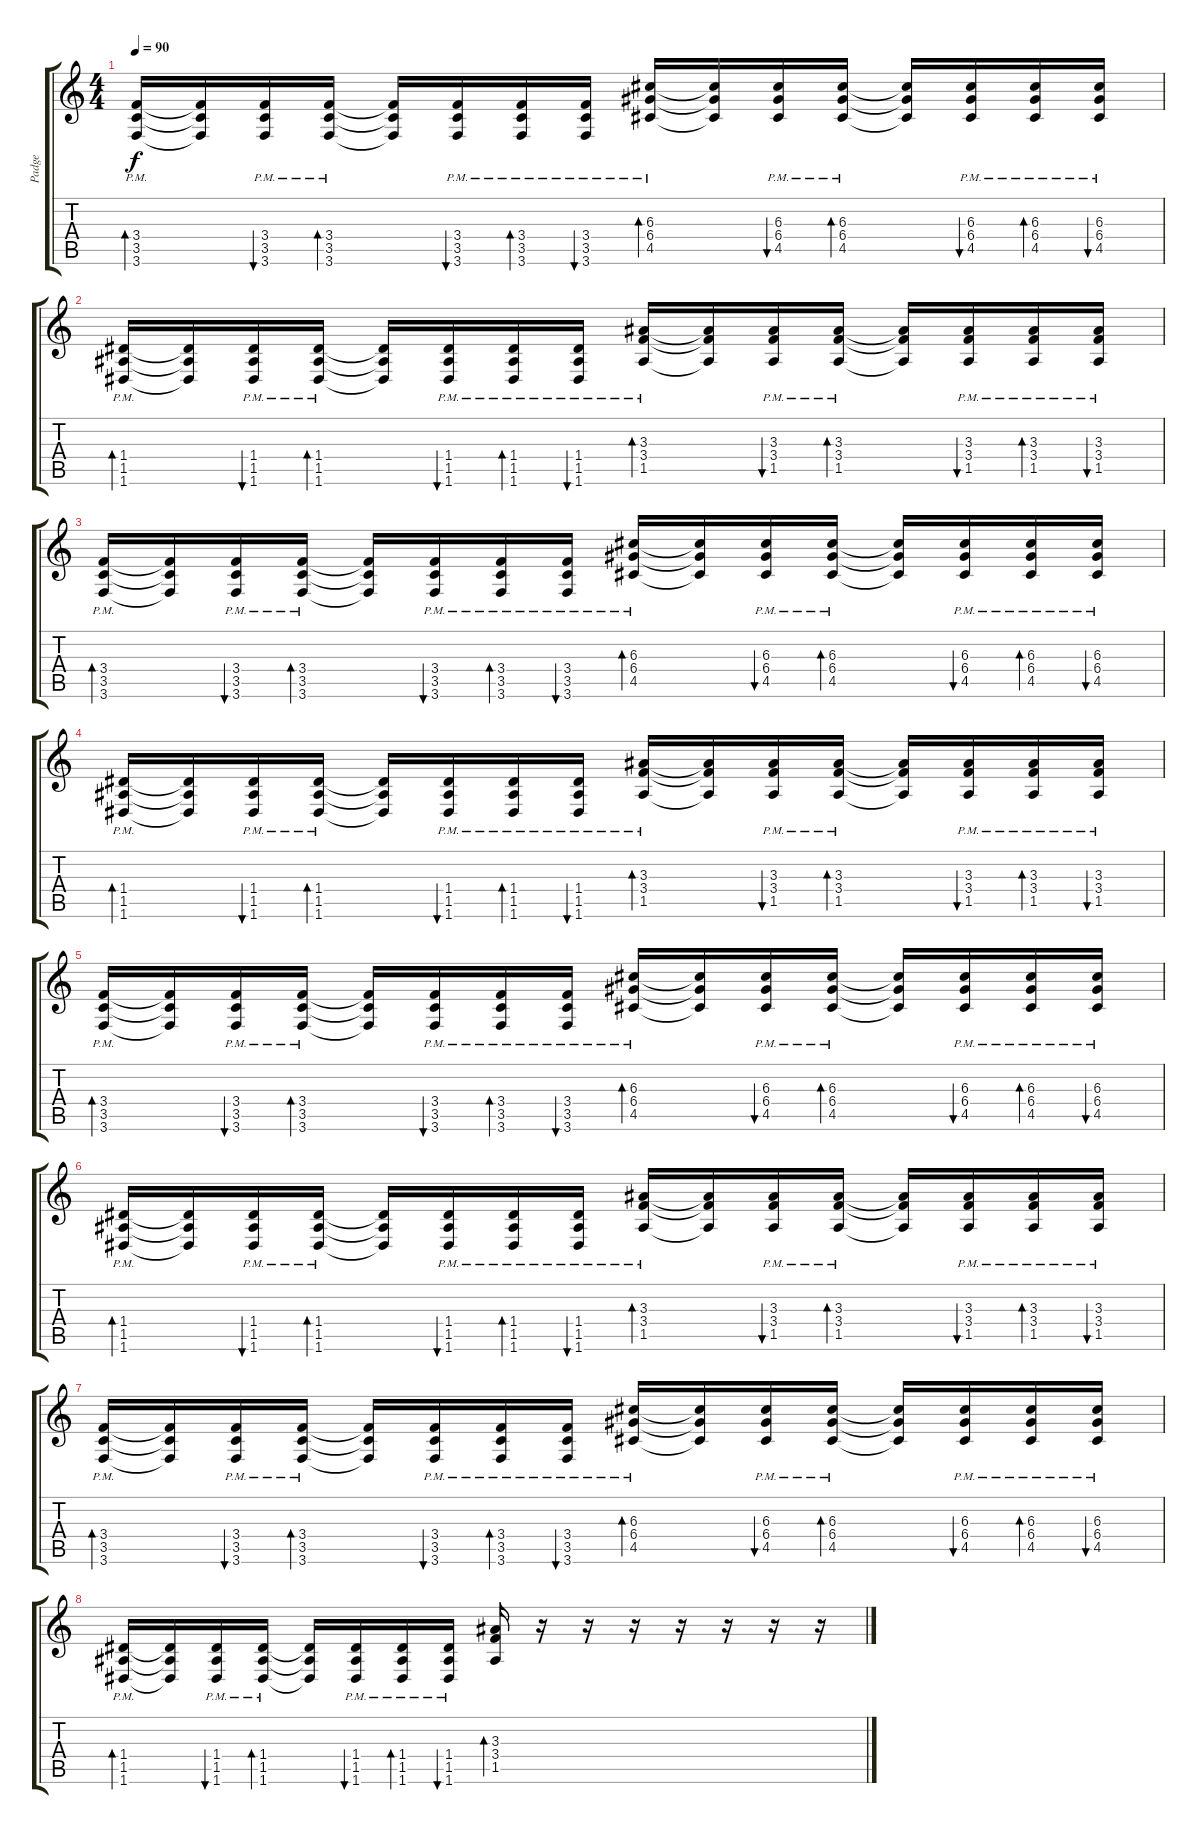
\track ("Padge" "Padge") {instrument acousticguitarsteel}
\staff {score tabs}
\tuning (E4 B3 G3 D3 A2 D2) {hide}
\ts (4 4)
\tempo 90
\clef g2
\ks c
(3.4{pm} 3.5{pm} 3.6{pm}).16{bd 120 dy f} (3.4{t} 3.5{t} 3.6{t}).16 (3.4{pm} 3.5{pm} 3.6{pm}).16{bu 120} (3.4{pm} 3.5{pm} 3.6{pm}).16{bd 120} (3.4{t} 3.5{t} 3.6{t}).16 (3.4{pm} 3.5{pm} 3.6{pm}).16{bu 120} (3.4{pm} 3.5{pm} 3.6{pm}).16{bd 120} (3.4{pm} 3.5{pm} 3.6{pm}).16{bu 120} (6.3{pm} 6.4{pm} 4.5{pm}).16{bd 120} (6.3{t} 6.4{t} 4.5{t}).16 (6.3{pm} 6.4{pm} 4.5{pm}).16{bu 120} (6.3{pm} 6.4{pm} 4.5{pm}).16{bd 120} (6.3{t} 6.4{t} 4.5{t}).16 (6.3{pm} 6.4{pm} 4.5{pm}).16{bu 120} (6.3{pm} 6.4{pm} 4.5{pm}).16{bd 120} (6.3{pm} 6.4{pm} 4.5{pm}).16{bu 120} |
(1.4{pm} 1.5{pm} 1.6{pm}).16{bd 120} (1.4{t} 1.5{t} 1.6{t}).16 (1.4{pm} 1.5{pm} 1.6{pm}).16{bu 120} (1.4{pm} 1.5{pm} 1.6{pm}).16{bd 120} (1.4{t} 1.5{t} 1.6{t}).16 (1.4{pm} 1.5{pm} 1.6{pm}).16{bu 120} (1.4{pm} 1.5{pm} 1.6{pm}).16{bd 120} (1.4{pm} 1.5{pm} 1.6{pm}).16{bu 120} (3.3{pm} 3.4{pm} 1.5{pm}).16{bd 120} (3.3{t} 3.4{t} 1.5{t}).16 (3.3{pm} 3.4{pm} 1.5{pm}).16{bu 120} (3.3{pm} 3.4{pm} 1.5{pm}).16{bd 120} (3.3{t} 3.4{t} 1.5{t}).16 (3.3{pm} 3.4{pm} 1.5{pm}).16{bu 120} (3.3{pm} 3.4{pm} 1.5{pm}).16{bd 120} (3.3{pm} 3.4{pm} 1.5{pm}).16{bu 120} |
(3.4{pm} 3.5{pm} 3.6{pm}).16{bd 120} (3.4{t} 3.5{t} 3.6{t}).16 (3.4{pm} 3.5{pm} 3.6{pm}).16{bu 120} (3.4{pm} 3.5{pm} 3.6{pm}).16{bd 120} (3.4{t} 3.5{t} 3.6{t}).16 (3.4{pm} 3.5{pm} 3.6{pm}).16{bu 120} (3.4{pm} 3.5{pm} 3.6{pm}).16{bd 120} (3.4{pm} 3.5{pm} 3.6{pm}).16{bu 120} (6.3{pm} 6.4{pm} 4.5{pm}).16{bd 120} (6.3{t} 6.4{t} 4.5{t}).16 (6.3{pm} 6.4{pm} 4.5{pm}).16{bu 120} (6.3{pm} 6.4{pm} 4.5{pm}).16{bd 120} (6.3{t} 6.4{t} 4.5{t}).16 (6.3{pm} 6.4{pm} 4.5{pm}).16{bu 120} (6.3{pm} 6.4{pm} 4.5{pm}).16{bd 120} (6.3{pm} 6.4{pm} 4.5{pm}).16{bu 120} |
(1.4{pm} 1.5{pm} 1.6{pm}).16{bd 120} (1.4{t} 1.5{t} 1.6{t}).16 (1.4{pm} 1.5{pm} 1.6{pm}).16{bu 120} (1.4{pm} 1.5{pm} 1.6{pm}).16{bd 120} (1.4{t} 1.5{t} 1.6{t}).16 (1.4{pm} 1.5{pm} 1.6{pm}).16{bu 120} (1.4{pm} 1.5{pm} 1.6{pm}).16{bd 120} (1.4{pm} 1.5{pm} 1.6{pm}).16{bu 120} (3.3{pm} 3.4{pm} 1.5{pm}).16{bd 120} (3.3{t} 3.4{t} 1.5{t}).16 (3.3{pm} 3.4{pm} 1.5{pm}).16{bu 120} (3.3{pm} 3.4{pm} 1.5{pm}).16{bd 120} (3.3{t} 3.4{t} 1.5{t}).16 (3.3{pm} 3.4{pm} 1.5{pm}).16{bu 120} (3.3{pm} 3.4{pm} 1.5{pm}).16{bd 120} (3.3{pm} 3.4{pm} 1.5{pm}).16{bu 120} |
(3.4{pm} 3.5{pm} 3.6{pm}).16{bd 120} (3.4{t} 3.5{t} 3.6{t}).16 (3.4{pm} 3.5{pm} 3.6{pm}).16{bu 120} (3.4{pm} 3.5{pm} 3.6{pm}).16{bd 120} (3.4{t} 3.5{t} 3.6{t}).16 (3.4{pm} 3.5{pm} 3.6{pm}).16{bu 120} (3.4{pm} 3.5{pm} 3.6{pm}).16{bd 120} (3.4{pm} 3.5{pm} 3.6{pm}).16{bu 120} (6.3{pm} 6.4{pm} 4.5{pm}).16{bd 120} (6.3{t} 6.4{t} 4.5{t}).16 (6.3{pm} 6.4{pm} 4.5{pm}).16{bu 120} (6.3{pm} 6.4{pm} 4.5{pm}).16{bd 120} (6.3{t} 6.4{t} 4.5{t}).16 (6.3{pm} 6.4{pm} 4.5{pm}).16{bu 120} (6.3{pm} 6.4{pm} 4.5{pm}).16{bd 120} (6.3{pm} 6.4{pm} 4.5{pm}).16{bu 120} |
(1.4{pm} 1.5{pm} 1.6{pm}).16{bd 120} (1.4{t} 1.5{t} 1.6{t}).16 (1.4{pm} 1.5{pm} 1.6{pm}).16{bu 120} (1.4{pm} 1.5{pm} 1.6{pm}).16{bd 120} (1.4{t} 1.5{t} 1.6{t}).16 (1.4{pm} 1.5{pm} 1.6{pm}).16{bu 120} (1.4{pm} 1.5{pm} 1.6{pm}).16{bd 120} (1.4{pm} 1.5{pm} 1.6{pm}).16{bu 120} (3.3{pm} 3.4{pm} 1.5{pm}).16{bd 120} (3.3{t} 3.4{t} 1.5{t}).16 (3.3{pm} 3.4{pm} 1.5{pm}).16{bu 120} (3.3{pm} 3.4{pm} 1.5{pm}).16{bd 120} (3.3{t} 3.4{t} 1.5{t}).16 (3.3{pm} 3.4{pm} 1.5{pm}).16{bu 120} (3.3{pm} 3.4{pm} 1.5{pm}).16{bd 120} (3.3{pm} 3.4{pm} 1.5{pm}).16{bu 120} |
(3.4{pm} 3.5{pm} 3.6{pm}).16{bd 120} (3.4{t} 3.5{t} 3.6{t}).16 (3.4{pm} 3.5{pm} 3.6{pm}).16{bu 120} (3.4{pm} 3.5{pm} 3.6{pm}).16{bd 120} (3.4{t} 3.5{t} 3.6{t}).16 (3.4{pm} 3.5{pm} 3.6{pm}).16{bu 120} (3.4{pm} 3.5{pm} 3.6{pm}).16{bd 120} (3.4{pm} 3.5{pm} 3.6{pm}).16{bu 120} (6.3{pm} 6.4{pm} 4.5{pm}).16{bd 120} (6.3{t} 6.4{t} 4.5{t}).16 (6.3{pm} 6.4{pm} 4.5{pm}).16{bu 120} (6.3{pm} 6.4{pm} 4.5{pm}).16{bd 120} (6.3{t} 6.4{t} 4.5{t}).16 (6.3{pm} 6.4{pm} 4.5{pm}).16{bu 120} (6.3{pm} 6.4{pm} 4.5{pm}).16{bd 120} (6.3{pm} 6.4{pm} 4.5{pm}).16{bu 120} |
(1.4{pm} 1.5{pm} 1.6{pm}).16{bd 120} (1.4{t} 1.5{t} 1.6{t}).16 (1.4{pm} 1.5{pm} 1.6{pm}).16{bu 120} (1.4{pm} 1.5{pm} 1.6{pm}).16{bd 120} (1.4{t} 1.5{t} 1.6{t}).16 (1.4{pm} 1.5{pm} 1.6{pm}).16{bu 120} (1.4{pm} 1.5{pm} 1.6{pm}).16{bd 120} (1.4{pm} 1.5{pm} 1.6{pm}).16{bu 120} (3.3 3.4 1.5).16{bd 120} r.16 r.16 r.16 r.16 r.16 r.16 r.16
